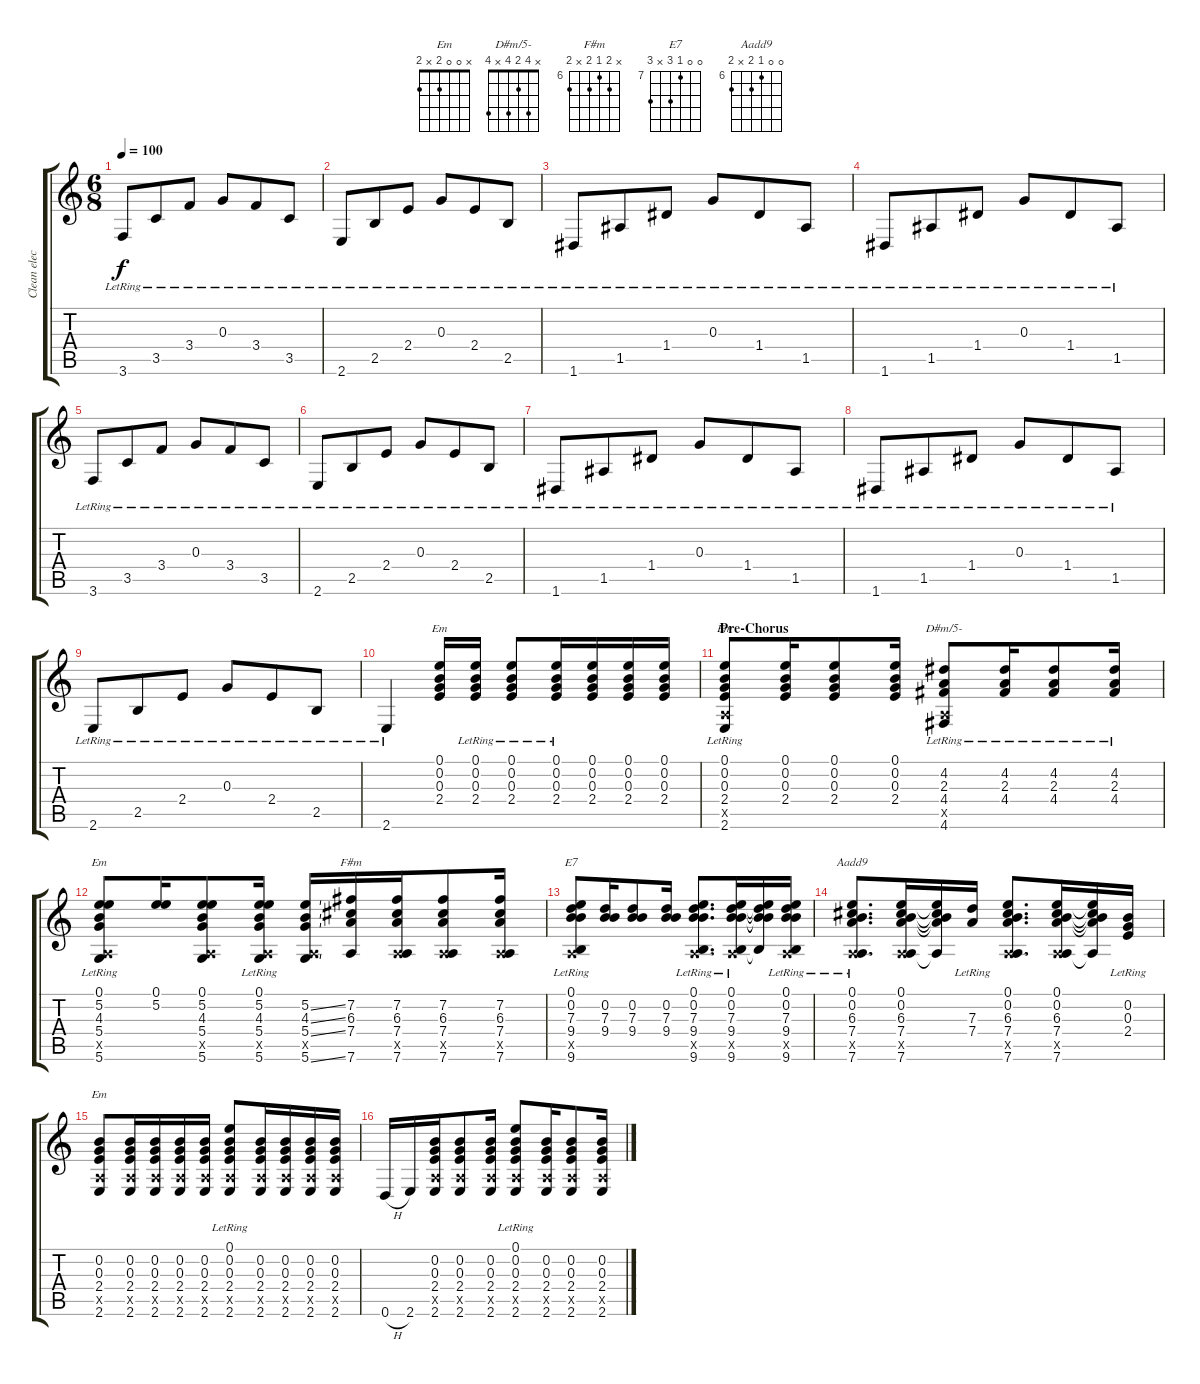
\track ("Clean elec." "Clean elec") {instrument electricguitarclean}
\staff {score tabs}
\tuning (E4 B3 G3 D3 A2 D2) {hide}
\chord ("Em" 0 0 0 2 x x)
\chord ("Em" 0 0 0 2 x 2)
\chord ("D#m/5-" x 4 2 4 x 4)
\chord ("Em" 0 5 4 5 x 5)
\chord ("F#m" x 7 6 7 x 7) {firstfret 6}
\chord ("E7" 0 0 7 9 x 9) {firstfret 7}
\chord ("Aadd9" 0 0 6 7 x 7) {firstfret 6}
\chord ("Em" x 0 0 2 x 2)
\ts (6 8)
\tempo 100
\clef g2
\ks c
3.6{lr}.8{dy f} 3.5{lr}.8 3.4{lr}.8 0.3{lr}.8 3.4{lr}.8 3.5{lr}.8 |
2.6{lr}.8 2.5{lr}.8 2.4{lr}.8 0.3{lr}.8 2.4{lr}.8 2.5{lr}.8 |
1.6{lr}.8 1.5{lr}.8 1.4{lr}.8 0.3{lr}.8 1.4{lr}.8 1.5{lr}.8 |
1.6{lr}.8 1.5{lr}.8 1.4{lr}.8 0.3{lr}.8 1.4{lr}.8 1.5{lr}.8 |
3.6{lr}.8 3.5{lr}.8 3.4{lr}.8 0.3{lr}.8 3.4{lr}.8 3.5{lr}.8 |
2.6{lr}.8 2.5{lr}.8 2.4{lr}.8 0.3{lr}.8 2.4{lr}.8 2.5{lr}.8 |
1.6{lr}.8 1.5{lr}.8 1.4{lr}.8 0.3{lr}.8 1.4{lr}.8 1.5{lr}.8 |
1.6{lr}.8 1.5{lr}.8 1.4{lr}.8 0.3{lr}.8 1.4{lr}.8 1.5{lr}.8 |
2.6{lr}.8 2.5{lr}.8 2.4{lr}.8 0.3{lr}.8 2.4{lr}.8 2.5{lr}.8 |
2.6{lr}.4 (0.1 0.2 0.3 2.4).16{ch "Em"} (0.1 0.2 0.3 2.4{lr}).16 (0.1 0.2 0.3{lr} 2.4).8 (0.1 0.2 0.3 2.4{lr}).16 (0.1 0.2 0.3 2.4).16 (0.1 0.2 0.3 2.4).16 (0.1 0.2 0.3 2.4).16 |
\section ("" "Pre-Chorus")
(0.1 0.2 0.3 2.4{lr} 0.5{x} 2.6{lr}).8{ch "Em"} (0.1 0.2 0.3 2.4).16 (0.1 0.2 0.3 2.4).8 (0.1 0.2 0.3 2.4).16 (4.2{lr} 2.3{lr} 4.4{lr} 0.5{x} 4.6{lr}).8{ch "D#m/5-"} (4.2{lr} 2.3{lr} 4.4{lr}).16 (4.2{lr} 2.3{lr} 4.4{lr}).8 (4.2{lr} 2.3{lr} 4.4{lr}).16 |
(0.1 5.2 4.3{lr} 5.4{lr} 0.5{x} 5.6{lr}).8{ch "Em"} (0.1 5.2).16 (0.1 5.2 4.3 5.4 0.5{x} 5.6).8 (0.1{lr} 5.2 4.3 5.4 0.5{x} 5.6).16 (5.2{ss} 4.3{ss} 5.4{ss} 0.5{x} 5.6{ss}).16 (7.2 6.3 7.4 7.6).16{ch "F#m"} (7.2 6.3 7.4 0.5{x} 7.6).16 (7.2 6.3 7.4 0.5{x} 7.6).8 (7.2 6.3 7.4 0.5{x} 7.6).16 |
(0.1{lr} 0.2 7.3 9.4 0.5{x} 9.6{lr}).8{ch "E7"} (0.2 7.3 9.4).16 (0.2 7.3 9.4).8 (0.2 7.3 9.4).16 (0.1{lr} 0.2{lr} 7.3{lr} 9.4{lr} 0.5{x} 9.6{lr}).8{d} (0.1 0.2 7.3 9.4 0.5{x} 9.6{lr}).16 (0.1{t} 0.2{t} 7.3{t} 9.4{t} 9.6{t}).16 (0.1 0.2 7.3 9.4 0.5{x} 9.6{lr}).16 |
(0.1 0.2 6.3 7.4 0.5{x} 7.6{lr}).8{d ch "Aadd9"} (0.1 0.2 6.3 7.4 0.5{x} 7.6).16 (0.1{t} 0.2{t} 6.3{t} 7.4{t} 7.6{t}).16 (7.3{lr} 7.4{lr}).16 (0.1 0.2 6.3 7.4 0.5{x} 7.6).8{d} (0.1 0.2 6.3 7.4 0.5{x} 7.6).16 (0.1{t} 0.2{t} 6.3{t} 7.4{t} 7.6{t}).16 (0.2{lr} 0.3{lr} 2.4{lr}).16 |
(0.2 0.3 2.4 0.5{x} 2.6).8{ch "Em"} (0.2 0.3 2.4 0.5{x} 2.6).16 (0.2 0.3 2.4 0.5{x} 2.6).16 (0.2 0.3 2.4 0.5{x} 2.6).16 (0.2 0.3 2.4 0.5{x} 2.6).16 (0.1{lr} 0.2 0.3 2.4 0.5{x} 2.6).8 (0.2 0.3 2.4 0.5{x} 2.6).16 (0.2 0.3 2.4 0.5{x} 2.6).16 (0.2 0.3 2.4 0.5{x} 2.6).16 (0.2 0.3 2.4 0.5{x} 2.6).16 |
0.6{h}.16 2.6.16 (0.2 0.3 2.4 0.5{x} 2.6).16 (0.2 0.3 2.4 0.5{x} 2.6).8 (0.2 0.3 2.4 0.5{x} 2.6).16 (0.1{lr} 0.2 0.3 2.4 0.5{x} 2.6).8 (0.2 0.3 2.4 0.5{x} 2.6).16 (0.2 0.3 2.4 0.5{x} 2.6).8 (0.2 0.3 2.4 0.5{x} 2.6).16
